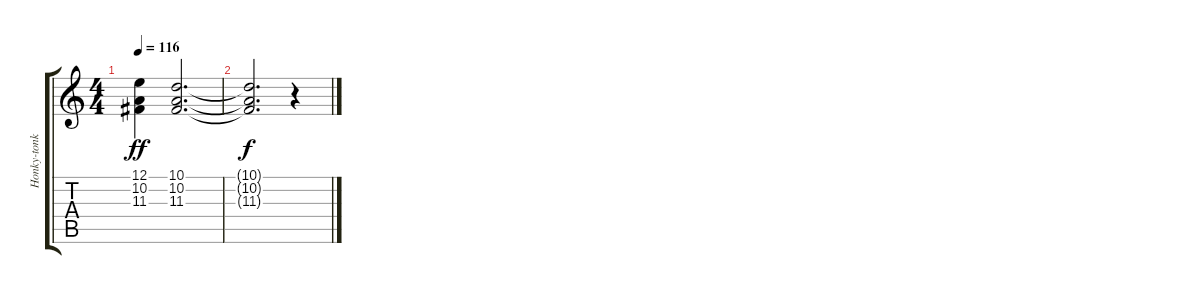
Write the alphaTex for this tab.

\track ("Honky-tonk Piano" "Honky-tonk") {solo instrument honkytonkpiano}
\staff {score tabs}
\tuning (E4 B3 G3 D3 A2 E2) {hide}
\ts (4 4)
\tempo 116
\clef g2
\ks c
(12.1 10.2 11.3).4{dy ff} (10.1 10.2 11.3).2{d} |
(10.1{t} 10.2{t} 11.3{t}).2{d dy f} r.4
